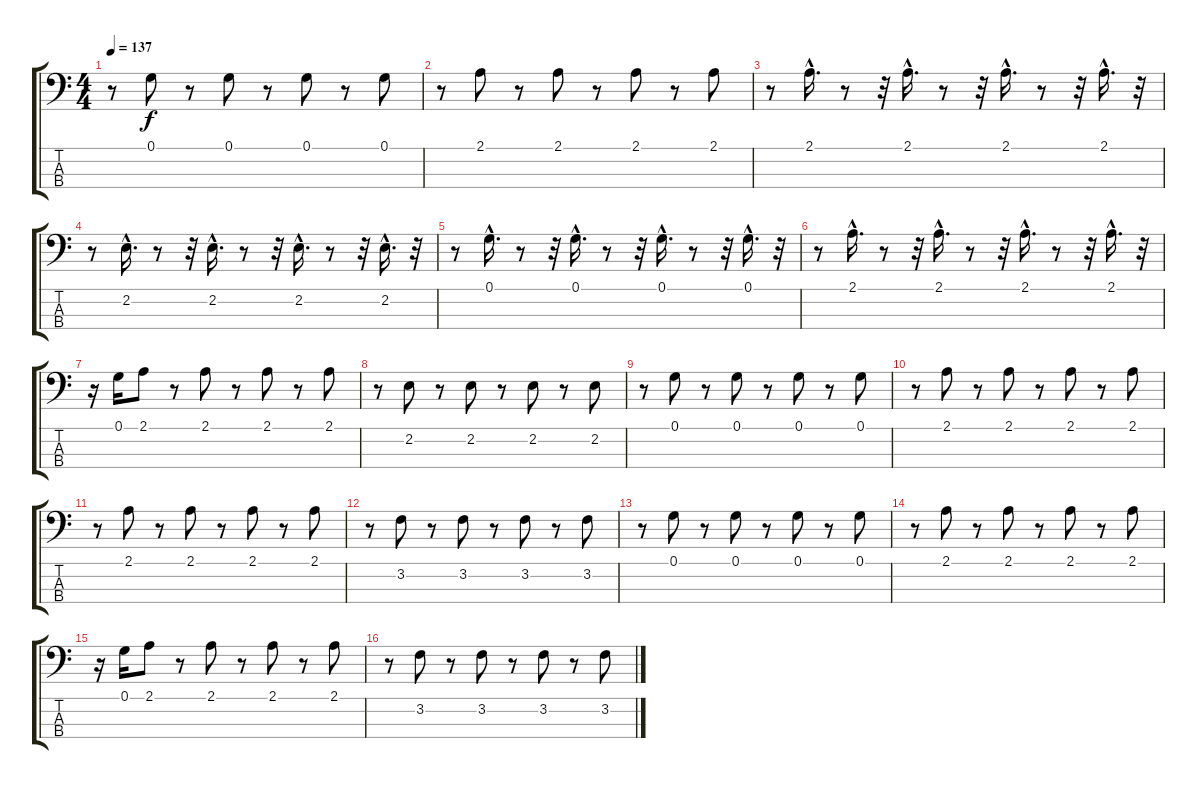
\track "" {instrument electricbassfinger}
\staff {score tabs}
\tuning (G2 D2 A1 E1) {hide}
\ts (4 4)
\tempo 137
\clef f4
\ks c
r.8{dy f} 0.1.8 r.8 0.1.8 r.8 0.1.8 r.8 0.1.8 |
r.8 2.1.8 r.8 2.1.8 r.8 2.1.8 r.8 2.1.8 |
r.8 2.1{hac}.16{d} r.8 r.32 2.1{hac}.16{d} r.8 r.32 2.1{hac}.16{d} r.8 r.32 2.1{hac}.16{d} r.32 |
r.8 2.2{hac}.16{d} r.8 r.32 2.2{hac}.16{d} r.8 r.32 2.2{hac}.16{d} r.8 r.32 2.2{hac}.16{d} r.32 |
r.8 0.1{hac}.16{d} r.8 r.32 0.1{hac}.16{d} r.8 r.32 0.1{hac}.16{d} r.8 r.32 0.1{hac}.16{d} r.32 |
r.8 2.1{hac}.16{d} r.8 r.32 2.1{hac}.16{d} r.8 r.32 2.1{hac}.16{d} r.8 r.32 2.1{hac}.16{d} r.32 |
r.16 0.1.16 2.1.8 r.8 2.1.8 r.8 2.1.8 r.8 2.1.8 |
r.8 2.2.8 r.8 2.2.8 r.8 2.2.8 r.8 2.2.8 |
r.8 0.1.8 r.8 0.1.8 r.8 0.1.8 r.8 0.1.8 |
r.8 2.1.8 r.8 2.1.8 r.8 2.1.8 r.8 2.1.8 |
r.8 2.1.8 r.8 2.1.8 r.8 2.1.8 r.8 2.1.8 |
r.8 3.2.8 r.8 3.2.8 r.8 3.2.8 r.8 3.2.8 |
r.8 0.1.8 r.8 0.1.8 r.8 0.1.8 r.8 0.1.8 |
r.8 2.1.8 r.8 2.1.8 r.8 2.1.8 r.8 2.1.8 |
r.16 0.1.16 2.1.8 r.8 2.1.8 r.8 2.1.8 r.8 2.1.8 |
r.8 3.2.8 r.8 3.2.8 r.8 3.2.8 r.8 3.2.8
